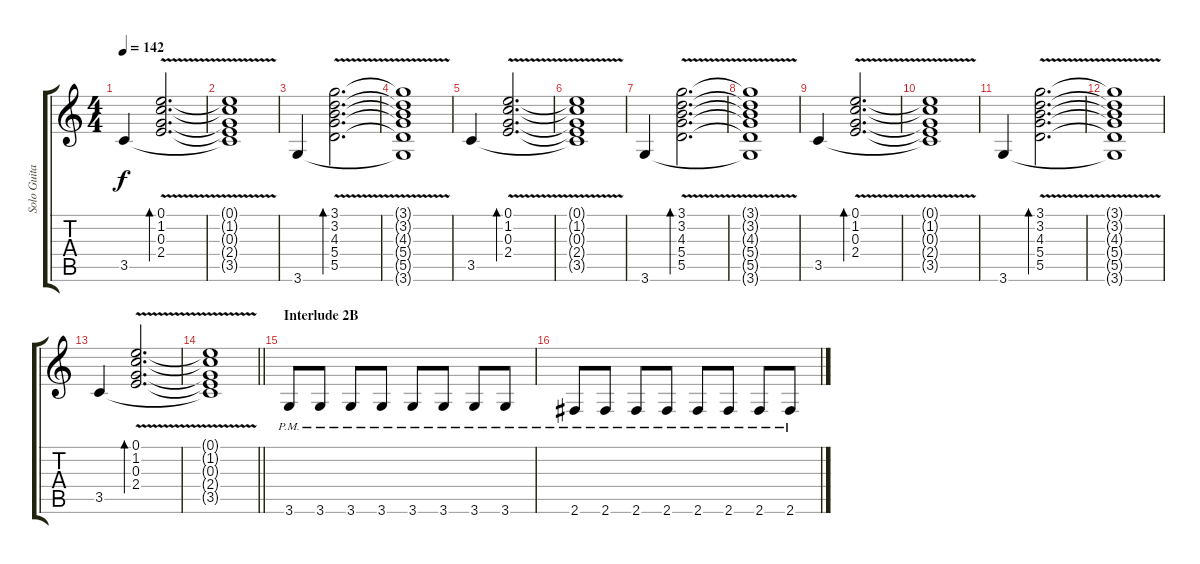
\track ("Solo Guitar" "Solo Guita") {instrument electricguitarclean}
\staff {score tabs}
\tuning (E4 B3 G3 D3 A2 E2) {hide}
\ts (4 4)
\tempo 142
\clef g2
\ks c
3.5.4{dy f} (0.1 1.2 0.3 2.4{v}).2{d bd 480} |
(0.1{t} 1.2{t} 0.3{t} 2.4{t} 3.5{t}).1 |
3.6.4 (3.1 3.2 4.3{v} 5.4 5.5).2{d bd 480} |
(3.1{t} 3.2{t} 4.3{t} 5.4{t} 5.5{t} 3.6{t}).1 |
3.5.4 (0.1 1.2 0.3 2.4{v}).2{d bd 480} |
(0.1{t} 1.2{t} 0.3{t} 2.4{t} 3.5{t}).1 |
3.6.4 (3.1 3.2 4.3{v} 5.4 5.5).2{d bd 480} |
(3.1{t} 3.2{t} 4.3{t} 5.4{t} 5.5{t} 3.6{t}).1 |
3.5.4 (0.1 1.2 0.3 2.4{v}).2{d bd 480} |
(0.1{t} 1.2{t} 0.3{t} 2.4{t} 3.5{t}).1 |
3.6.4 (3.1 3.2 4.3{v} 5.4 5.5).2{d bd 480} |
(3.1{t} 3.2{t} 4.3{t} 5.4{t} 5.5{t} 3.6{t}).1 |
3.5.4 (0.1 1.2 0.3 2.4{v}).2{d bd 480} |
\barLineRight lightlight
(0.1{t} 1.2{t} 0.3{t} 2.4{t} 3.5{t}).1 |
\section ("" "Interlude 2B")
3.6{pm}.8{instrument electricguitarclean} 3.6{pm}.8 3.6{pm}.8 3.6{pm}.8 3.6{pm}.8 3.6{pm}.8 3.6{pm}.8 3.6{pm}.8 |
2.6{pm}.8 2.6{pm}.8 2.6{pm}.8 2.6{pm}.8 2.6{pm}.8 2.6{pm}.8 2.6{pm}.8 2.6{pm}.8
